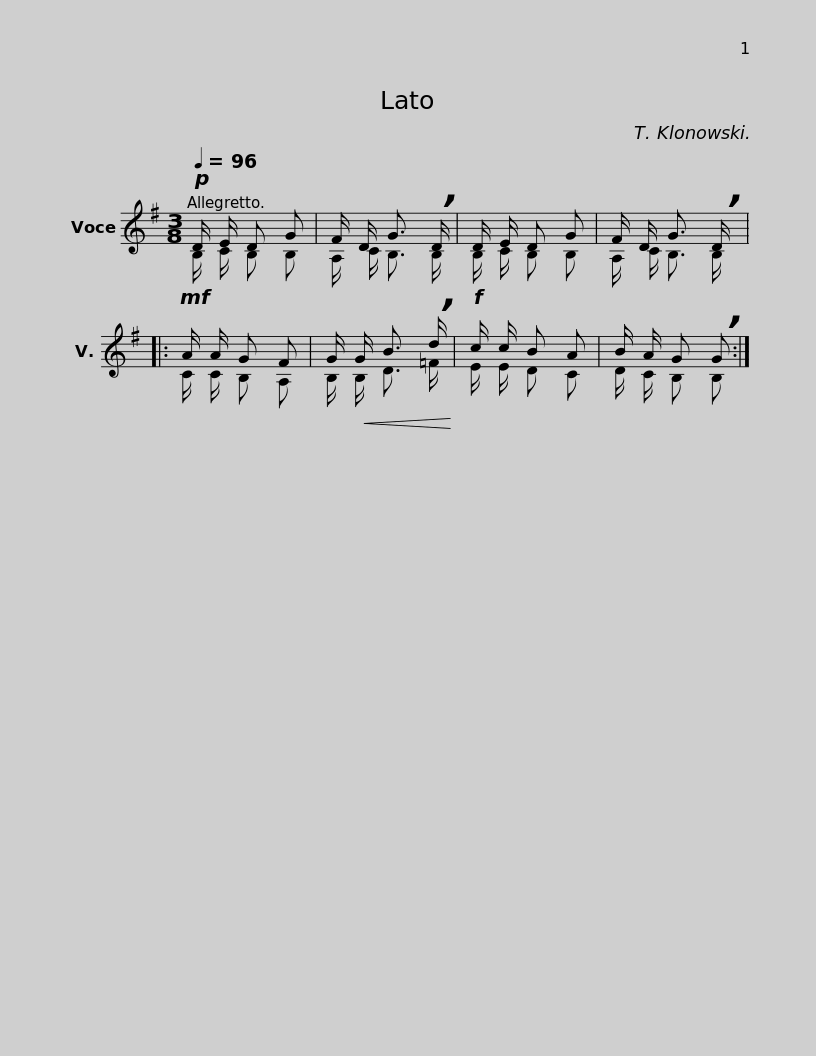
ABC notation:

X:1
%%score ( 1 2 )
L:1/8
Q:1/4=96
M:3/8
I:linebreak $
K:G
V:1 treble
V:2 treble
V:1
!p! D/ E/ D G | F/ D/ G3/2 !breath!D/ | D/ E/ D G | F/ D/ G3/2 !breath!D/ |:$!mf! A/ A/ G F | %5
 G/!<(! G/ B3/2 !breath!d/!<)! |!f! c/ c/ B A | B/ A/ G !breath!G :| %8
V:2
 B,/ C/ B, B, | A,/ C/ B,3/2 B,/ | B,/ C/ B, B, | A,/ C/ B,3/2 B,/ |:$ C/ C/ B, A, | %5
 B,/ B,/ D3/2 =F/ | E/ E/ D C | D/ C/ B, B, :| %8
